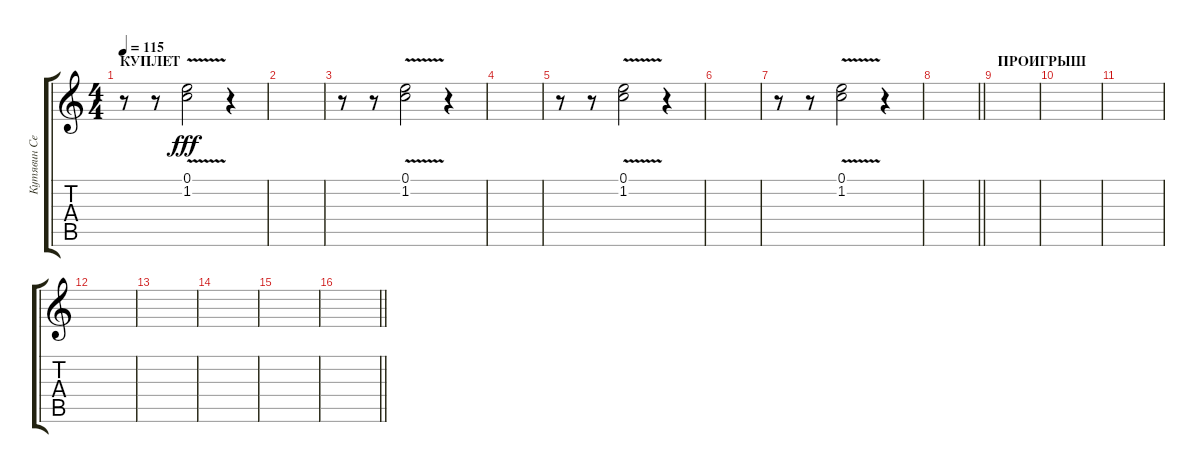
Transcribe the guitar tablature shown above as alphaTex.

\track ("Кутявин Сергей" "Кутявин Се") {instrument acousticguitarsteel}
\staff {score tabs}
\tuning (E4 B3 G3 D3 A2 E2) {hide}
\ts (4 4)
\section ("" "КУПЛЕТ")
\tempo 115
\clef g2
\ks c
r.8{dy f} r.8 (0.1{v} 1.2{v}).2{dy fff} r.4 |
|
r.8 r.8 (0.1{v} 1.2{v}).2 r.4 |
|
r.8 r.8 (0.1{v} 1.2{v}).2 r.4 |
|
r.8 r.8 (0.1{v} 1.2{v}).2 r.4 |
\barLineRight lightlight
|
\section ("" "ПРОИГРЫШ")
|
|
|
|
|
|
|
\barLineRight lightlight
